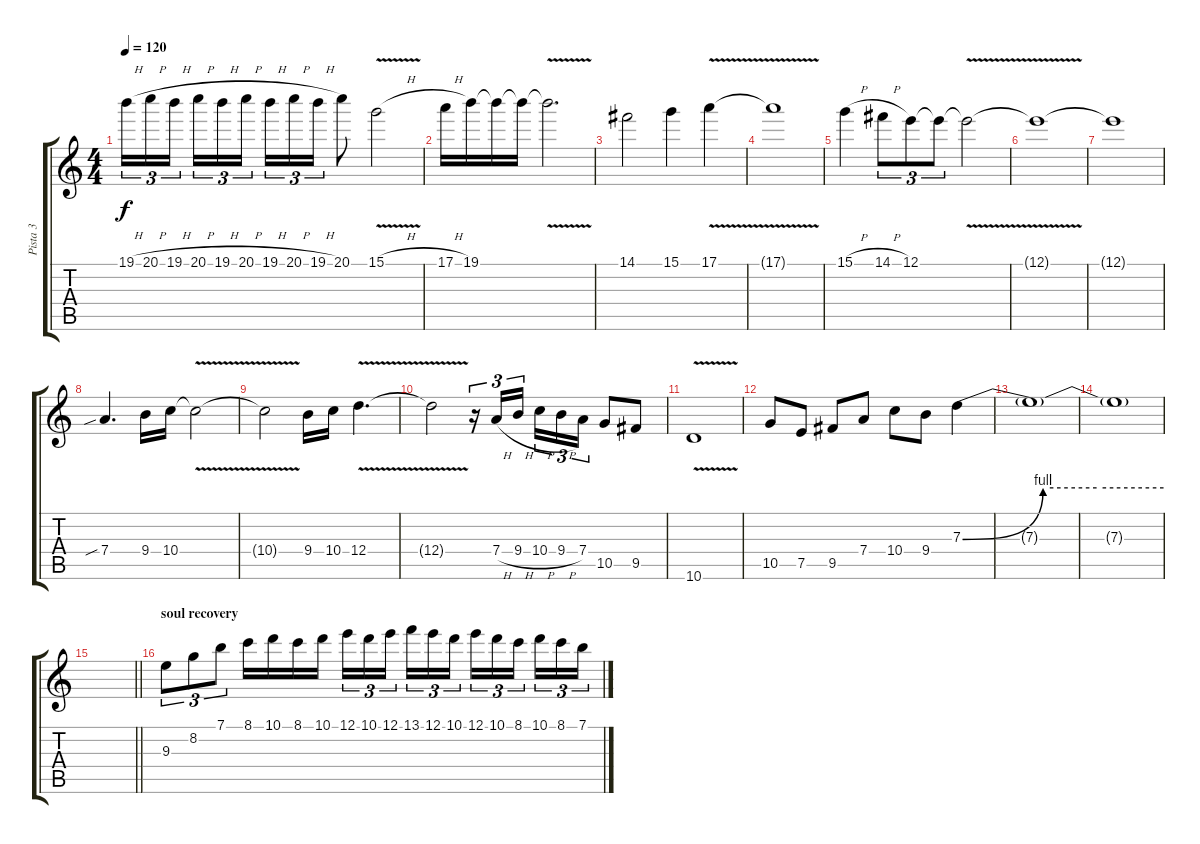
\track ("Pista 3" "Pista 3") {instrument distortionguitar}
\staff {score tabs}
\tuning (E4 B3 G3 D3 A2 E2) {hide}
\ts (4 4)
\tempo 120
\clef g2
\ks c
19.1{h}.16{tu (3 2) dy f} 20.1{h}.16{tu (3 2)} 19.1{h}.16{tu (3 2) beam splitsecondary} 20.1{h}.16{tu (3 2)} 19.1{h}.16{tu (3 2)} 20.1{h}.16{tu (3 2)} 19.1{h}.16{tu (3 2)} 20.1{h}.16{tu (3 2)} 19.1{h}.16{tu (3 2)} 20.1.8 15.1{v h}.2 |
17.1{h}.16 19.1.16 19.1{t}.16 19.1{t}.16 19.1{v t}.2{d} |
14.1.2 15.1.4 17.1{v}.4 |
17.1{t}.1 |
15.1{h}.4 14.1{h}.8{tu (3 2)} 12.1.8{tu (3 2)} 12.1{t}.8{tu (3 2)} 12.1{v t}.2 |
12.1{t}.1 |
12.1{t}.1 |
7.4{sib}.4{d} 9.4.16 10.4.16 10.4{v t}.2 |
10.4{t}.2 9.4.16 10.4.16 12.4{v}.4{d} |
12.4{t}.2 r.16{tu (3 2)} 7.4{h}.16{tu (3 2)} 9.4{h}.16{tu (3 2) beam splitsecondary} 10.4{h}.16{tu (3 2)} 9.4{h}.16{tu (3 2)} 7.4.16{tu (3 2)} 10.5.8 9.5.8 |
10.6{v}.1 |
10.5.8 7.5.8 9.5.8 7.4.8 10.4.8 9.4.8 7.3{be (custom 0 0 24 4 40 4 45 4 60 4)}.4 |
7.3{t}.1 |
7.3{t}.1 |
\barLineRight lightlight
|
\section ("" "soul recovery")
9.3.8{tu (3 2)} 8.2.8{tu (3 2)} 7.1.8{tu (3 2)} 8.1.16 10.1.16 8.1.16 10.1.16 12.1.16{tu (3 2)} 10.1.16{tu (3 2)} 12.1.16{tu (3 2) beam splitsecondary} 13.1.16{tu (3 2)} 12.1.16{tu (3 2)} 10.1.16{tu (3 2)} 12.1.16{tu (3 2)} 10.1.16{tu (3 2)} 8.1.16{tu (3 2) beam splitsecondary} 10.1.16{tu (3 2)} 8.1.16{tu (3 2)} 7.1.16{tu (3 2)}
